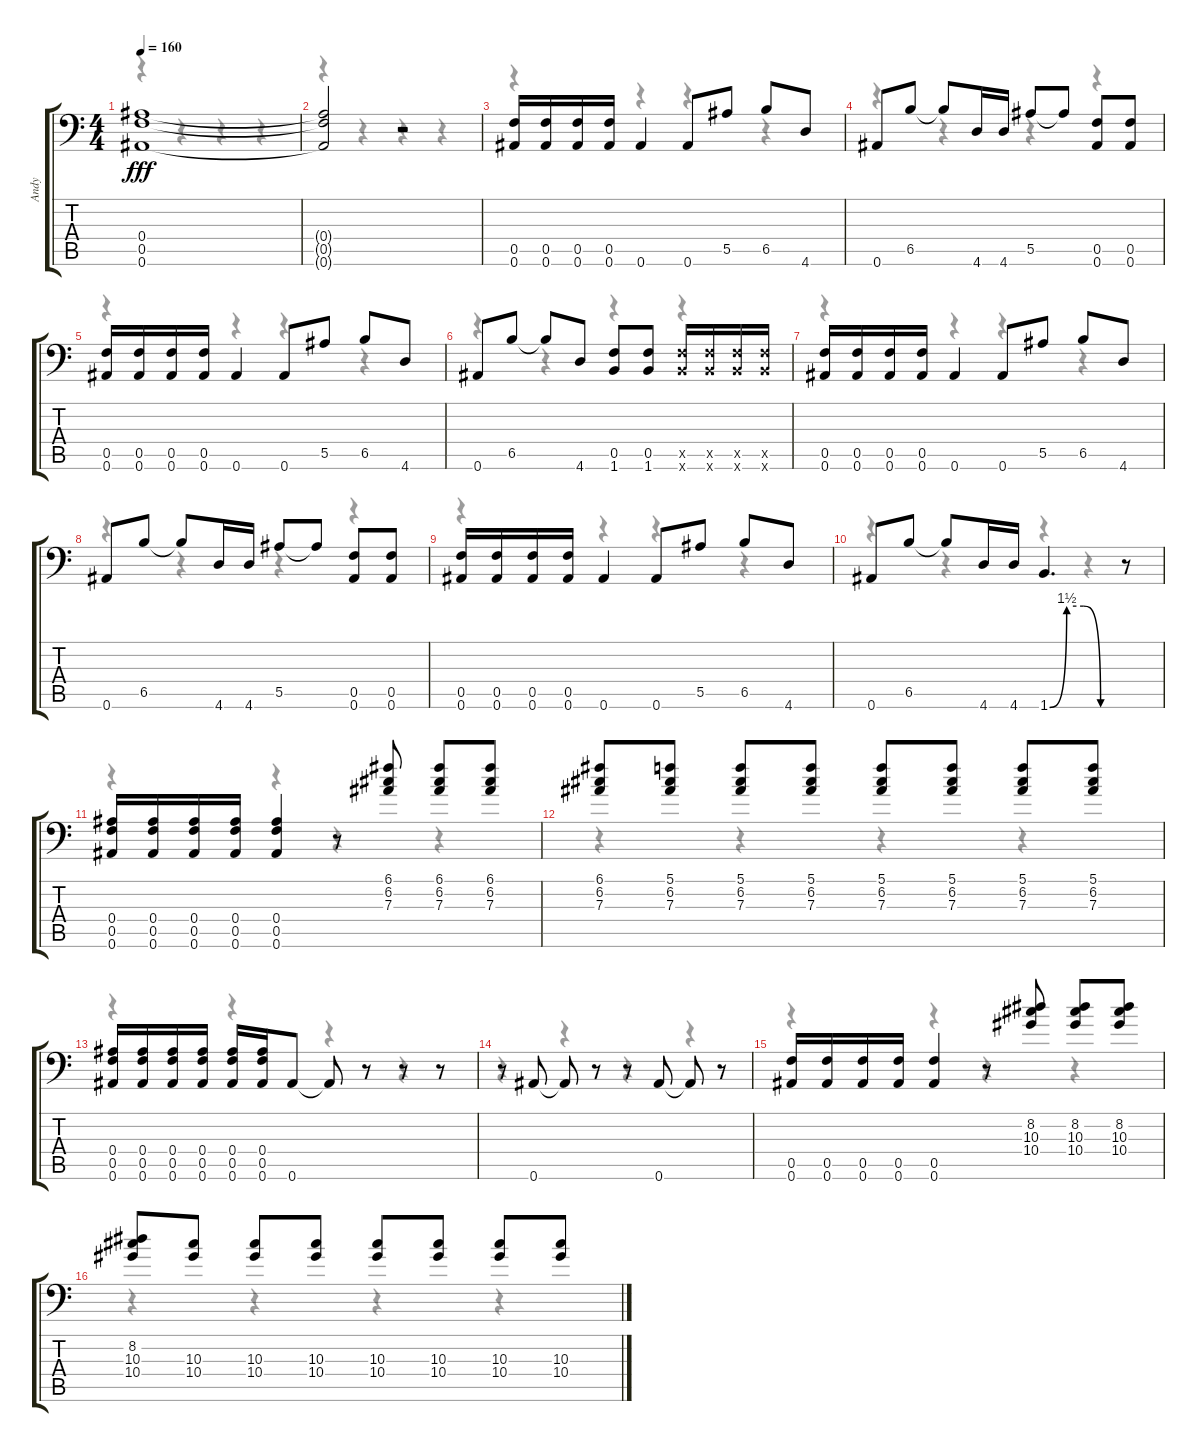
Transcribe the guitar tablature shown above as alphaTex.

\track ("Andy" "Andy") {instrument distortionguitar}
\staff {score tabs}
\tuning (C4 G3 Eb3 Bb2 F2 Bb1) {hide}
\voice
\ts (4 4)
\tempo 160
\clef f4
\ks c
(0.4 0.5 0.6).1{dy fff} |
(0.4{t} 0.5{t} 0.6{t}).2 r.2 |
(0.5 0.6).16 (0.5 0.6).16 (0.5 0.6).16 (0.5 0.6).16 0.6.4 0.6.8 5.5.8 6.5.8 4.6.8 |
0.6.8 6.5.8 6.5{t}.8 4.6.16 4.6.16 5.5.8 5.5{t}.8 (0.5 0.6).8 (0.5 0.6).8 |
(0.5 0.6).16 (0.5 0.6).16 (0.5 0.6).16 (0.5 0.6).16 0.6.4 0.6.8 5.5.8 6.5.8 4.6.8 |
0.6.8 6.5.8 6.5{t}.8 4.6.8 (0.5 1.6).8 (0.5 1.6).8 (0.5{x} 1.6{x}).16 (0.5{x} 1.6{x}).16 (0.5{x} 1.6{x}).16 (0.5{x} 1.6{x}).16 |
(0.5 0.6).16 (0.5 0.6).16 (0.5 0.6).16 (0.5 0.6).16 0.6.4 0.6.8 5.5.8 6.5.8 4.6.8 |
0.6.8 6.5.8 6.5{t}.8 4.6.16 4.6.16 5.5.8 5.5{t}.8 (0.5 0.6).8 (0.5 0.6).8 |
(0.5 0.6).16 (0.5 0.6).16 (0.5 0.6).16 (0.5 0.6).16 0.6.4 0.6.8 5.5.8 6.5.8 4.6.8 |
0.6.8 6.5.8 6.5{t}.8 4.6.16 4.6.16 1.6{be (custom 0 0 15 6 30 6 45 0 60 0)}.4{d} r.8 |
(0.4 0.5 0.6).16 (0.4 0.5 0.6).16 (0.4 0.5 0.6).16 (0.4 0.5 0.6).16 (0.4 0.5 0.6).4 r.8 (6.1 6.2 7.3).8 (6.1 6.2 7.3).8 (6.1 6.2 7.3).8 |
(6.1 6.2 7.3).8 (5.1 6.2 7.3).8 (5.1 6.2 7.3).8 (5.1 6.2 7.3).8 (5.1 6.2 7.3).8 (5.1 6.2 7.3).8 (5.1 6.2 7.3).8 (5.1 6.2 7.3).8 |
(0.4 0.5 0.6).16 (0.4 0.5 0.6).16 (0.4 0.5 0.6).16 (0.4 0.5 0.6).16 (0.4 0.5 0.6).16 (0.4 0.5 0.6).16 0.6.8 0.6{t}.8 r.8 r.8 r.8 |
r.8 0.6.8 0.6{t}.8 r.8 r.8 0.6.8 0.6{t}.8 r.8 |
(0.5 0.6).16 (0.5 0.6).16 (0.5 0.6).16 (0.5 0.6).16 (0.5 0.6).4 r.8 (8.2 10.3 10.4).8 (8.2 10.3 10.4).8 (8.2 10.3 10.4).8 |
(8.2 10.3 10.4).8 (10.3 10.4).8 (10.3 10.4).8 (10.3 10.4).8 (10.3 10.4).8 (10.3 10.4).8 (10.3 10.4).8 (10.3 10.4).8
\voice
\clef f4
\ottava regular
\simile none
\ks c
r.4{dy f} r.4 r.4 r.4 |
r.4 r.4 r.4 r.4 |
r.4 r.4 r.4 r.4 |
r.4 r.4 r.4 r.4 |
r.4 r.4 r.4 r.4 |
r.4 r.4 r.4 r.4 |
r.4 r.4 r.4 r.4 |
r.4 r.4 r.4 r.4 |
r.4 r.4 r.4 r.4 |
r.4 r.4 r.4 r.4 |
r.4 r.4 r.4 r.4 |
r.4 r.4 r.4 r.4 |
r.4 r.4 r.4 r.4 |
r.4 r.4 r.4 r.4 |
r.4 r.4 r.4 r.4 |
r.4 r.4 r.4 r.4
